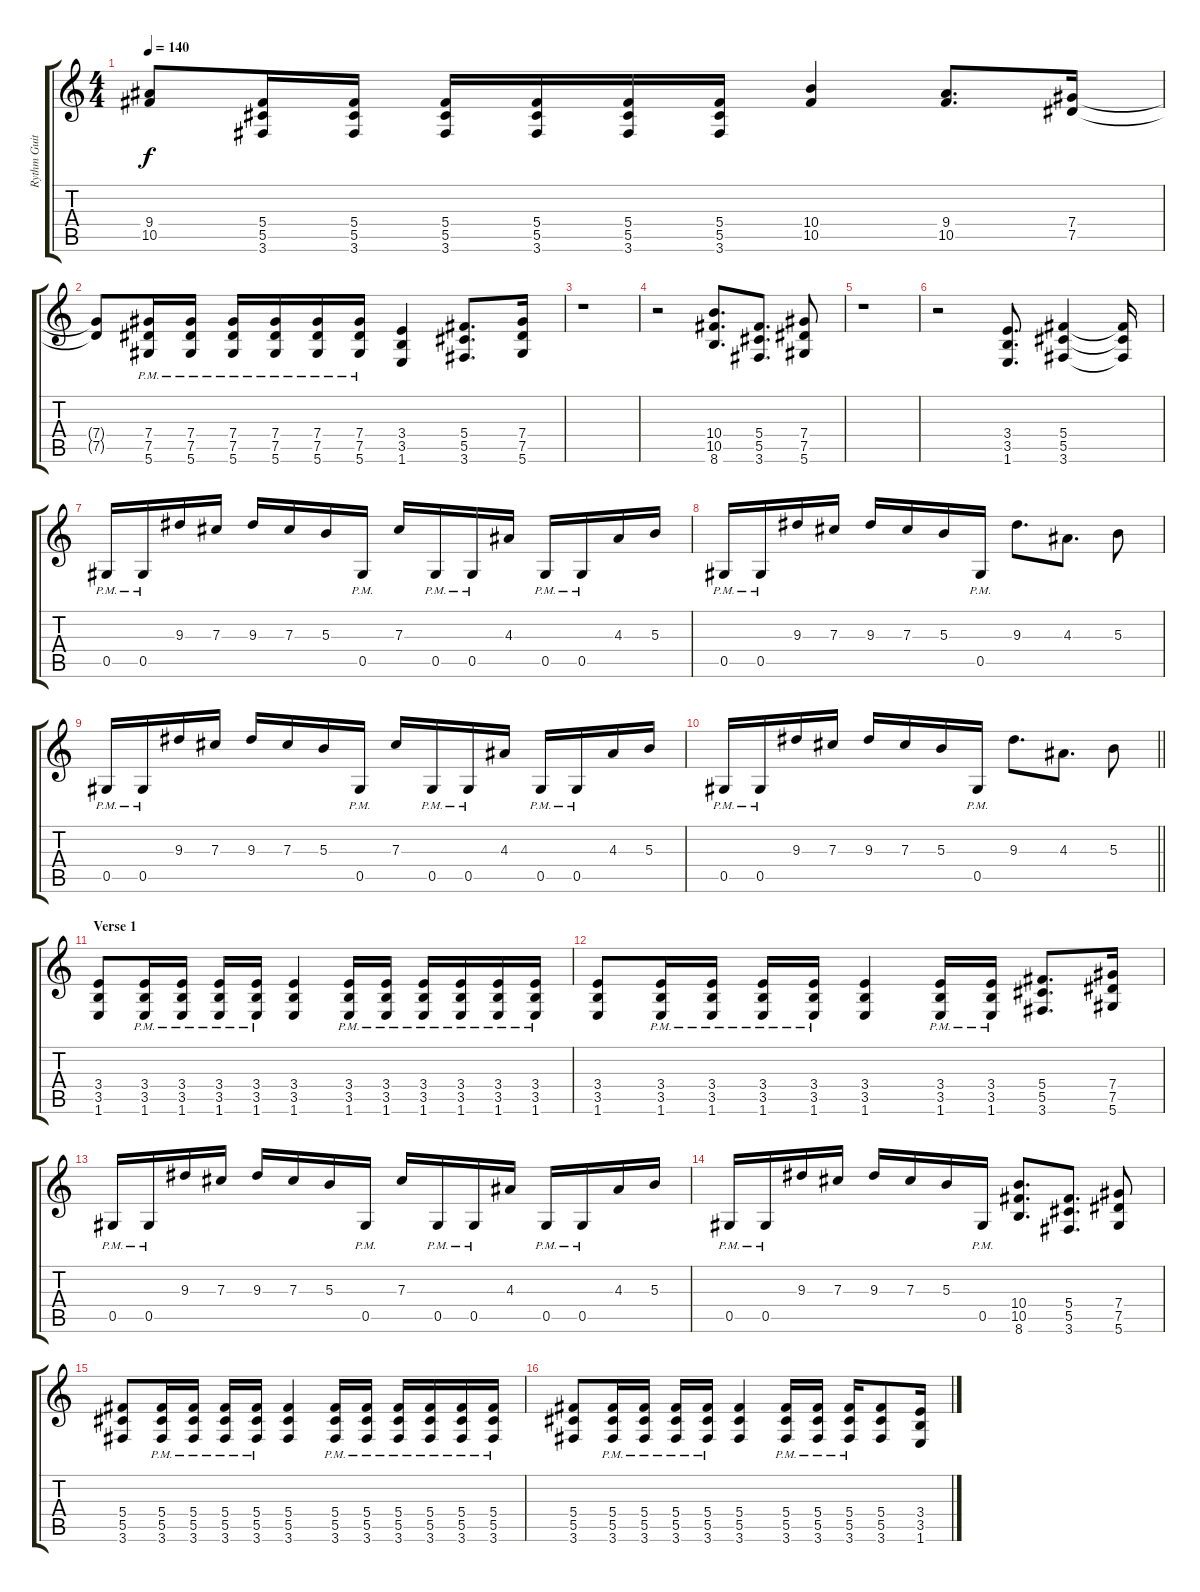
\track ("Rythm Guitar" "Rythm Guit") {instrument distortionguitar}
\staff {score tabs}
\tuning (Eb4 Bb3 Gb3 Db3 Ab2 Eb2) {hide}
\ts (4 4)
\tempo 140
\clef g2
\ks c
(9.4{t} 10.5{t}).8{dy f} (5.4 5.5 3.6).16 (5.4 5.5 3.6).16 (5.4 5.5 3.6).16 (5.4 5.5 3.6).16 (5.4 5.5 3.6).16 (5.4 5.5 3.6).16 (10.4 10.5).4 (9.4 10.5).8{d} (7.4 7.5).16 |
(7.4{t} 7.5{t}).8 (7.4{pm} 7.5{pm} 5.6{pm}).16 (7.4{pm} 7.5{pm} 5.6{pm}).16 (7.4{pm} 7.5{pm} 5.6{pm}).16 (7.4{pm} 7.5{pm} 5.6{pm}).16 (7.4{pm} 7.5{pm} 5.6{pm}).16 (7.4{pm} 7.5{pm} 5.6{pm}).16 (3.4 3.5 1.6).4 (5.4 5.5 3.6).8{d} (7.4 7.5 5.6).16 |
r.1 |
r.2 (10.4 10.5 8.6).8{d} (5.4 5.5 3.6).8{d} (7.4 7.5 5.6).8 |
r.1 |
r.2 (3.4 3.5 1.6).8{d} (5.4 5.5 3.6).4 (5.4{t} 5.5{t} 3.6{t}).16 |
0.5{pm}.16 0.5{pm}.16 9.3.16 7.3.16 9.3.16 7.3.16 5.3.16 0.5{pm}.16 7.3.16 0.5{pm}.16 0.5{pm}.16 4.3.16 0.5{pm}.16 0.5{pm}.16 4.3.16 5.3.16 |
0.5{pm}.16 0.5{pm}.16 9.3.16 7.3.16 9.3.16 7.3.16 5.3.16 0.5{pm}.16 9.3.8{d} 4.3.8{d} 5.3.8 |
0.5{pm}.16 0.5{pm}.16 9.3.16 7.3.16 9.3.16 7.3.16 5.3.16 0.5{pm}.16 7.3.16 0.5{pm}.16 0.5{pm}.16 4.3.16 0.5{pm}.16 0.5{pm}.16 4.3.16 5.3.16 |
\barLineRight lightlight
0.5{pm}.16 0.5{pm}.16 9.3.16 7.3.16 9.3.16 7.3.16 5.3.16 0.5{pm}.16 9.3.8{d} 4.3.8{d} 5.3.8 |
\section ("" "Verse 1")
(3.4 3.5 1.6).8 (3.4{pm} 3.5{pm} 1.6{pm}).16 (3.4{pm} 3.5{pm} 1.6{pm}).16 (3.4{pm} 3.5{pm} 1.6{pm}).16 (3.4{pm} 3.5{pm} 1.6{pm}).16 (3.4 3.5 1.6).4 (3.4{pm} 3.5{pm} 1.6{pm}).16 (3.4{pm} 3.5{pm} 1.6{pm}).16 (3.4{pm} 3.5{pm} 1.6{pm}).16 (3.4{pm} 3.5{pm} 1.6{pm}).16 (3.4{pm} 3.5{pm} 1.6{pm}).16 (3.4{pm} 3.5{pm} 1.6{pm}).16 |
(3.4 3.5 1.6).8 (3.4{pm} 3.5{pm} 1.6{pm}).16 (3.4{pm} 3.5{pm} 1.6{pm}).16 (3.4{pm} 3.5{pm} 1.6{pm}).16 (3.4{pm} 3.5{pm} 1.6{pm}).16 (3.4 3.5 1.6).4 (3.4{pm} 3.5{pm} 1.6{pm}).16 (3.4{pm} 3.5{pm} 1.6{pm}).16 (5.4 5.5 3.6).8{d} (7.4 7.5 5.6).16 |
0.5{pm}.16 0.5{pm}.16 9.3.16 7.3.16 9.3.16 7.3.16 5.3.16 0.5{pm}.16 7.3.16 0.5{pm}.16 0.5{pm}.16 4.3.16 0.5{pm}.16 0.5{pm}.16 4.3.16 5.3.16 |
0.5{pm}.16 0.5{pm}.16 9.3.16 7.3.16 9.3.16 7.3.16 5.3.16 0.5{pm}.16 (10.4 10.5 8.6).8{d} (5.4 5.5 3.6).8{d} (7.4 7.5 5.6).8 |
(5.4 5.5 3.6).8 (5.4{pm} 5.5{pm} 3.6{pm}).16 (5.4{pm} 5.5{pm} 3.6{pm}).16 (5.4{pm} 5.5{pm} 3.6{pm}).16 (5.4{pm} 5.5{pm} 3.6{pm}).16 (5.4 5.5 3.6).4 (5.4{pm} 5.5{pm} 3.6{pm}).16 (5.4{pm} 5.5{pm} 3.6{pm}).16 (5.4{pm} 5.5{pm} 3.6{pm}).16 (5.4{pm} 5.5{pm} 3.6{pm}).16 (5.4{pm} 5.5{pm} 3.6{pm}).16 (5.4{pm} 5.5{pm} 3.6{pm}).16 |
(5.4 5.5 3.6).8 (5.4{pm} 5.5{pm} 3.6{pm}).16 (5.4{pm} 5.5{pm} 3.6{pm}).16 (5.4{pm} 5.5{pm} 3.6{pm}).16 (5.4{pm} 5.5{pm} 3.6{pm}).16 (5.4 5.5 3.6).4 (5.4{pm} 5.5{pm} 3.6{pm}).16 (5.4{pm} 5.5{pm} 3.6{pm}).16 (5.4{pm} 5.5{pm} 3.6{pm}).16 (5.4 5.5 3.6).8 (3.4 3.5 1.6).16
